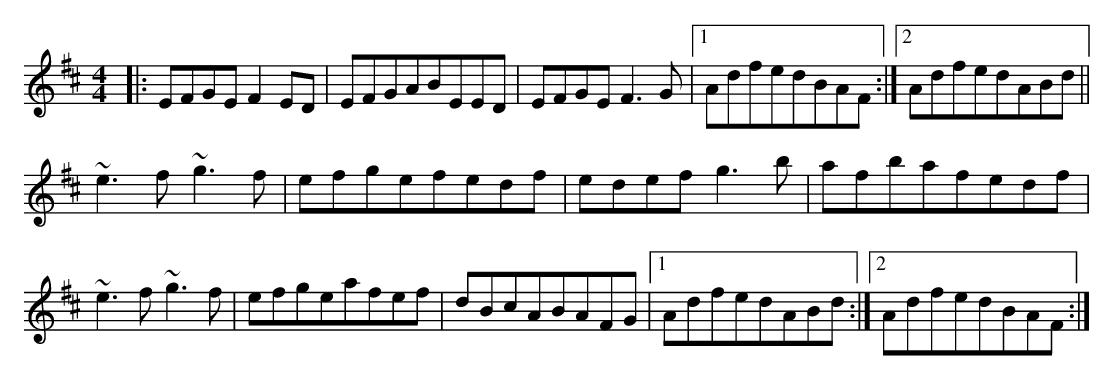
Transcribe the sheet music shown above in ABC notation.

X:1
M:4/4
K:Edor
|:EFGEF2ED|EFGABEED|EFGEF3G|1 AdfedBAF:|2 AdfedABd||
~e3f~g3f|efgefedf|edefg3b|afbafedf|
~e3f ~g3f|efgeafef|dBcABAFG|1 AdfedABd:|2 AdfedBAF:|
